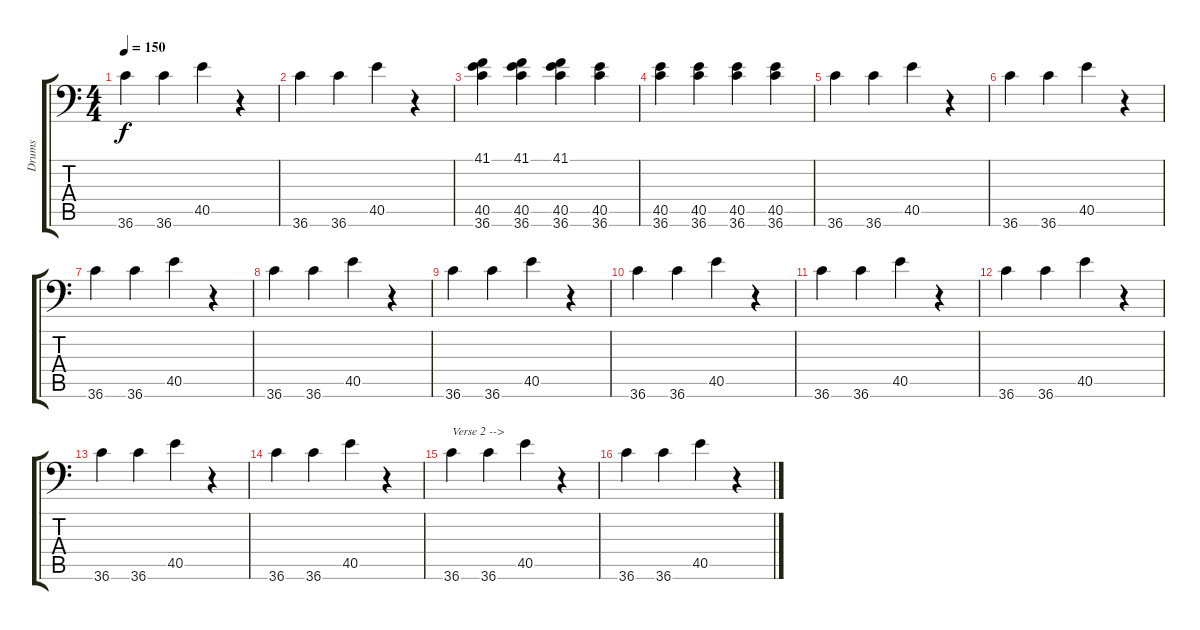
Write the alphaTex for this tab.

\track ("Drums" "Drums") {instrument acousticgrandpiano}
\staff {score tabs}
\tuning (C-1 C-1 C-1 C-1 C-1 C-1) {hide}
\ts (4 4)
\tempo 150
\clef f4
\ks c
36.6.4{dy f} 36.6.4 40.5.4 r.4 |
36.6.4 36.6.4 40.5.4 r.4 |
(41.1 40.5 36.6).4 (41.1 40.5 36.6).4 (41.1 40.5 36.6).4 (40.5 36.6).4 |
(40.5 36.6).4 (40.5 36.6).4 (40.5 36.6).4 (40.5 36.6).4 |
36.6.4 36.6.4 40.5.4 r.4 |
36.6.4 36.6.4 40.5.4 r.4 |
36.6.4 36.6.4 40.5.4 r.4 |
36.6.4 36.6.4 40.5.4 r.4 |
36.6.4 36.6.4 40.5.4 r.4 |
36.6.4 36.6.4 40.5.4 r.4 |
36.6.4 36.6.4 40.5.4 r.4 |
36.6.4 36.6.4 40.5.4 r.4 |
36.6.4 36.6.4 40.5.4 r.4 |
36.6.4 36.6.4 40.5.4 r.4 |
36.6.4{txt "Verse 2 -->"} 36.6.4 40.5.4 r.4 |
36.6.4 36.6.4 40.5.4 r.4
